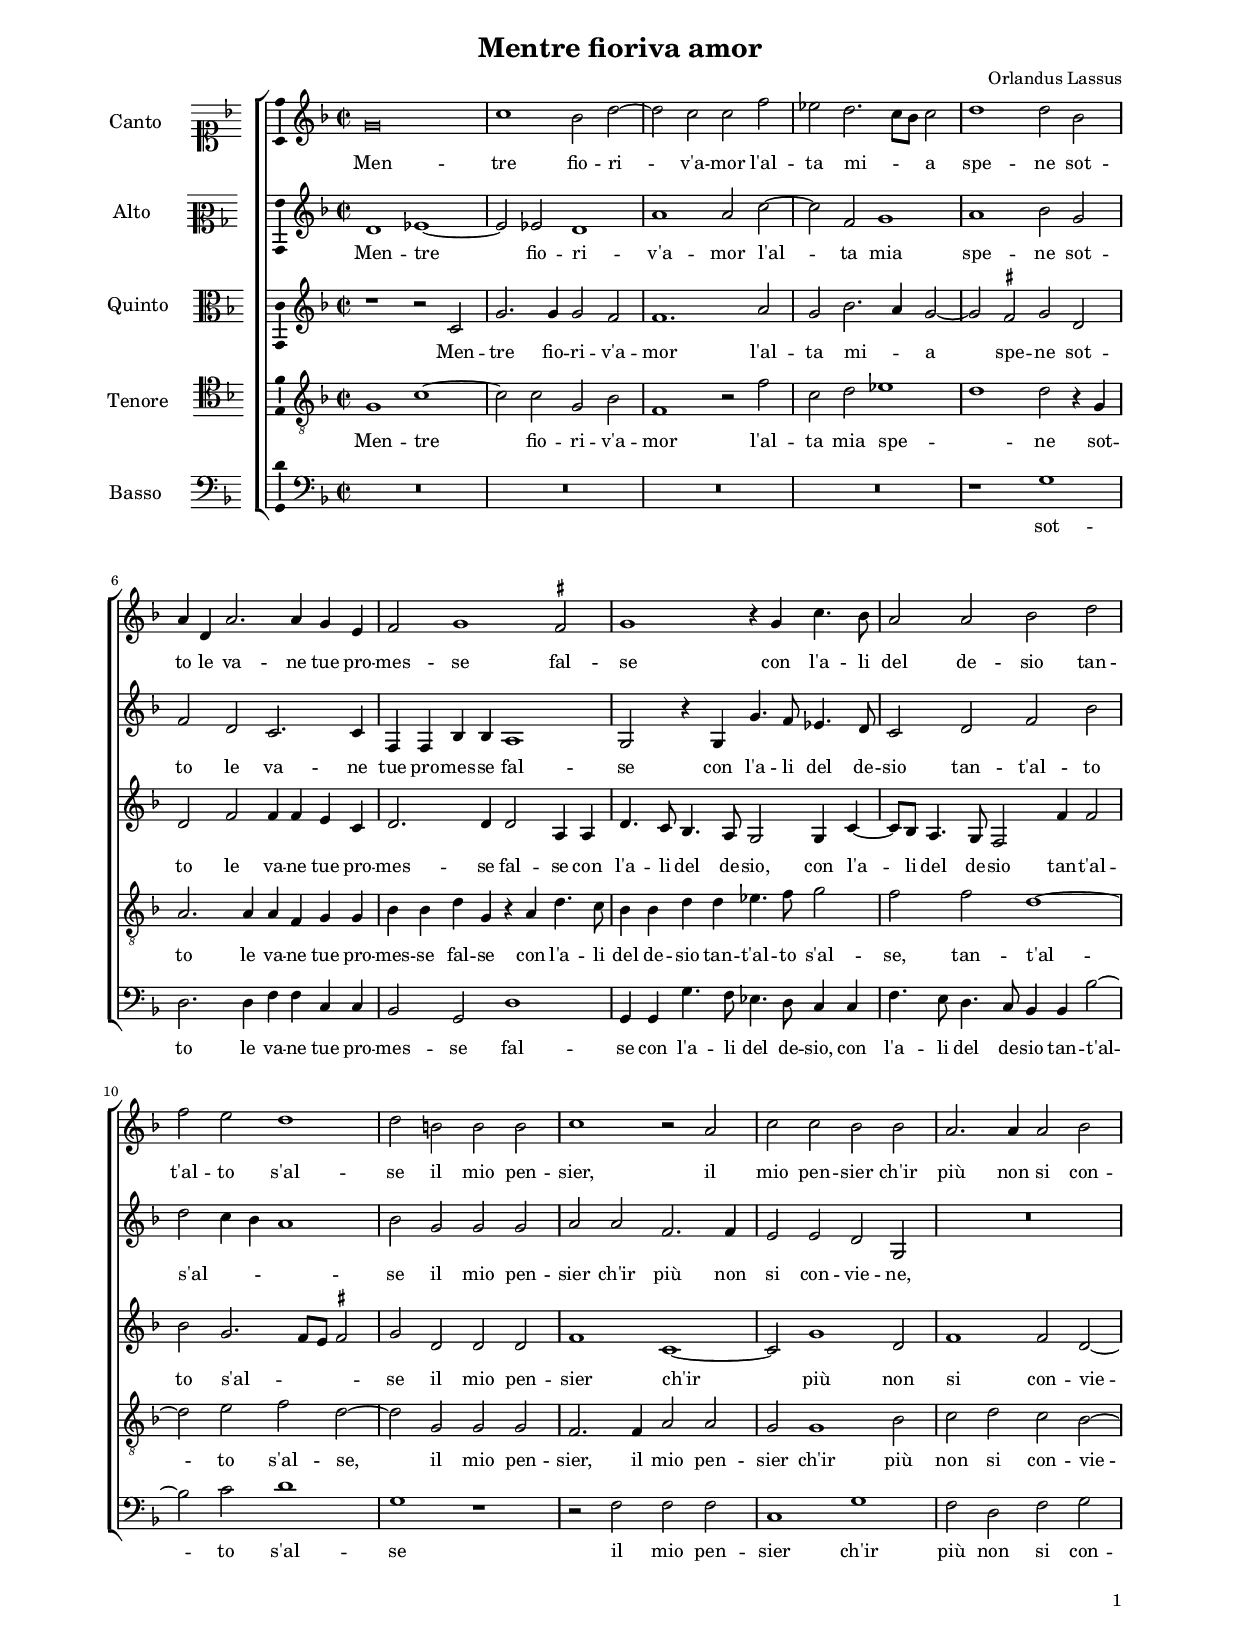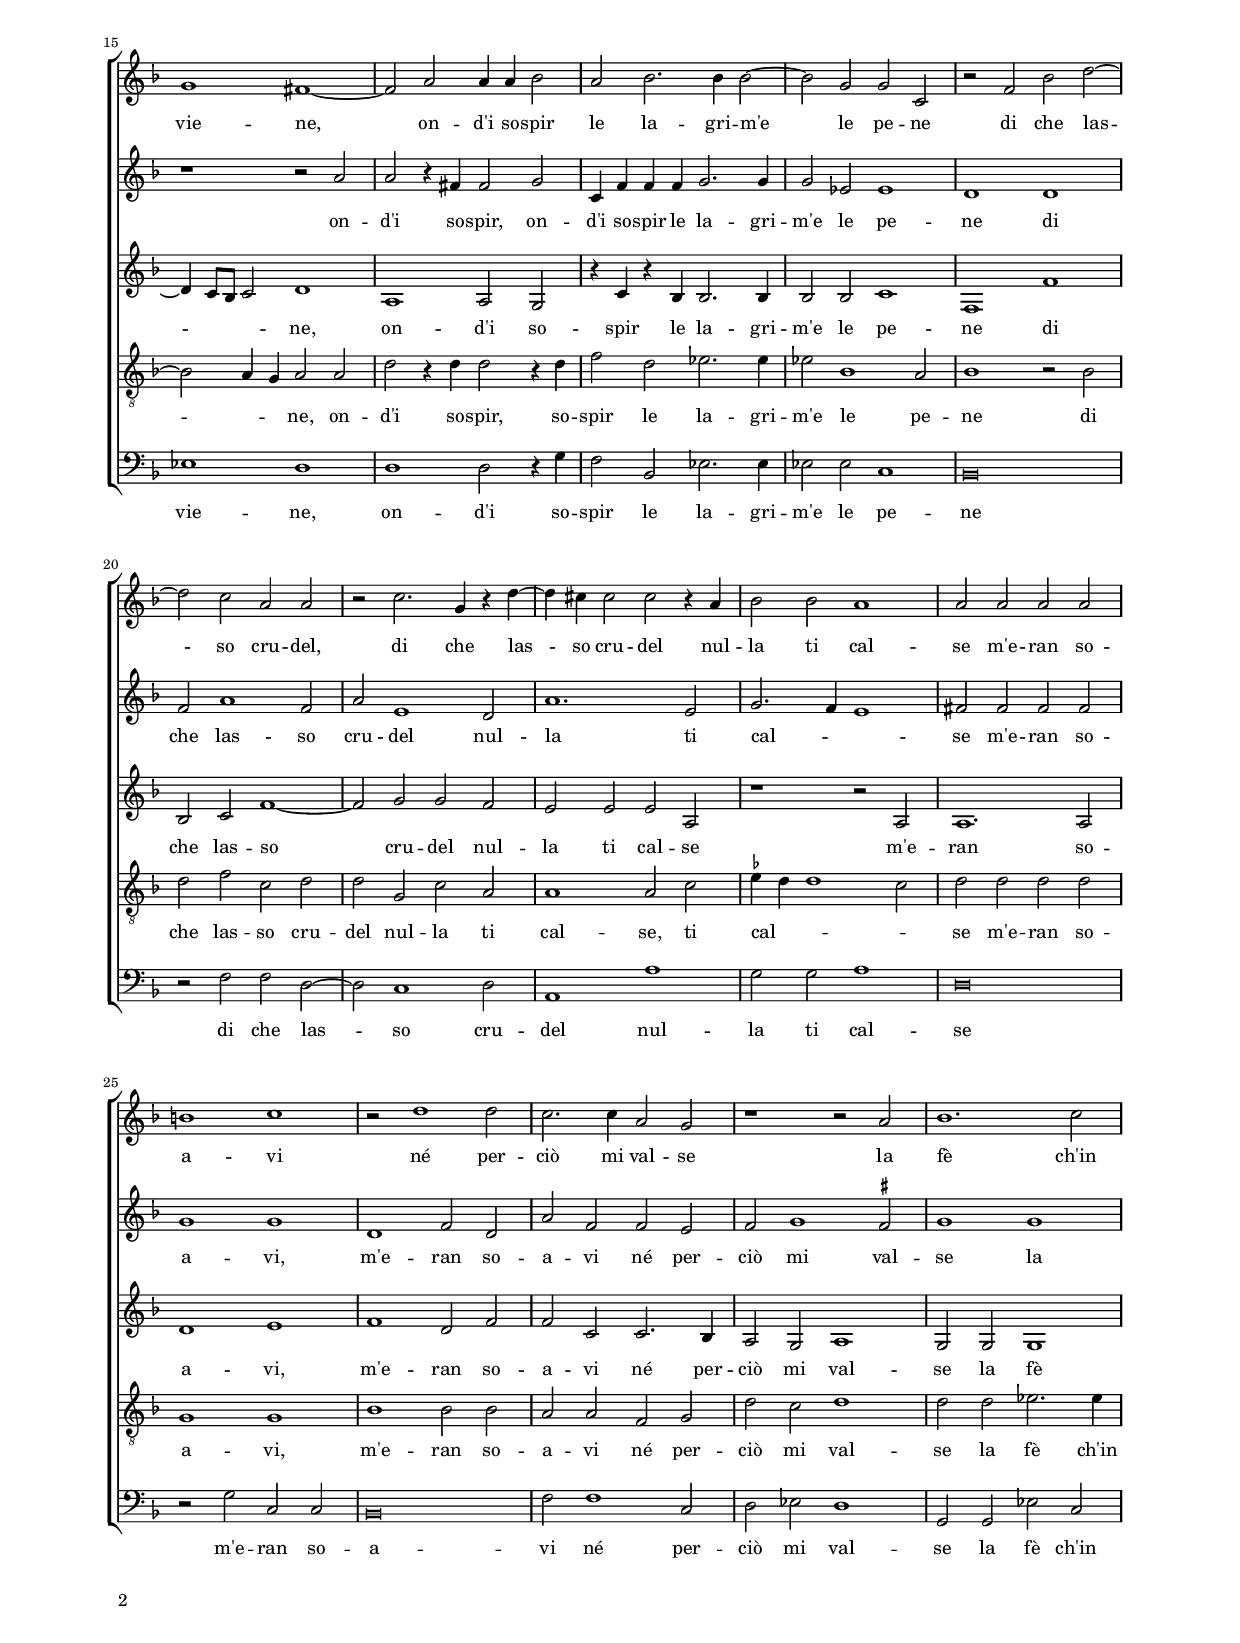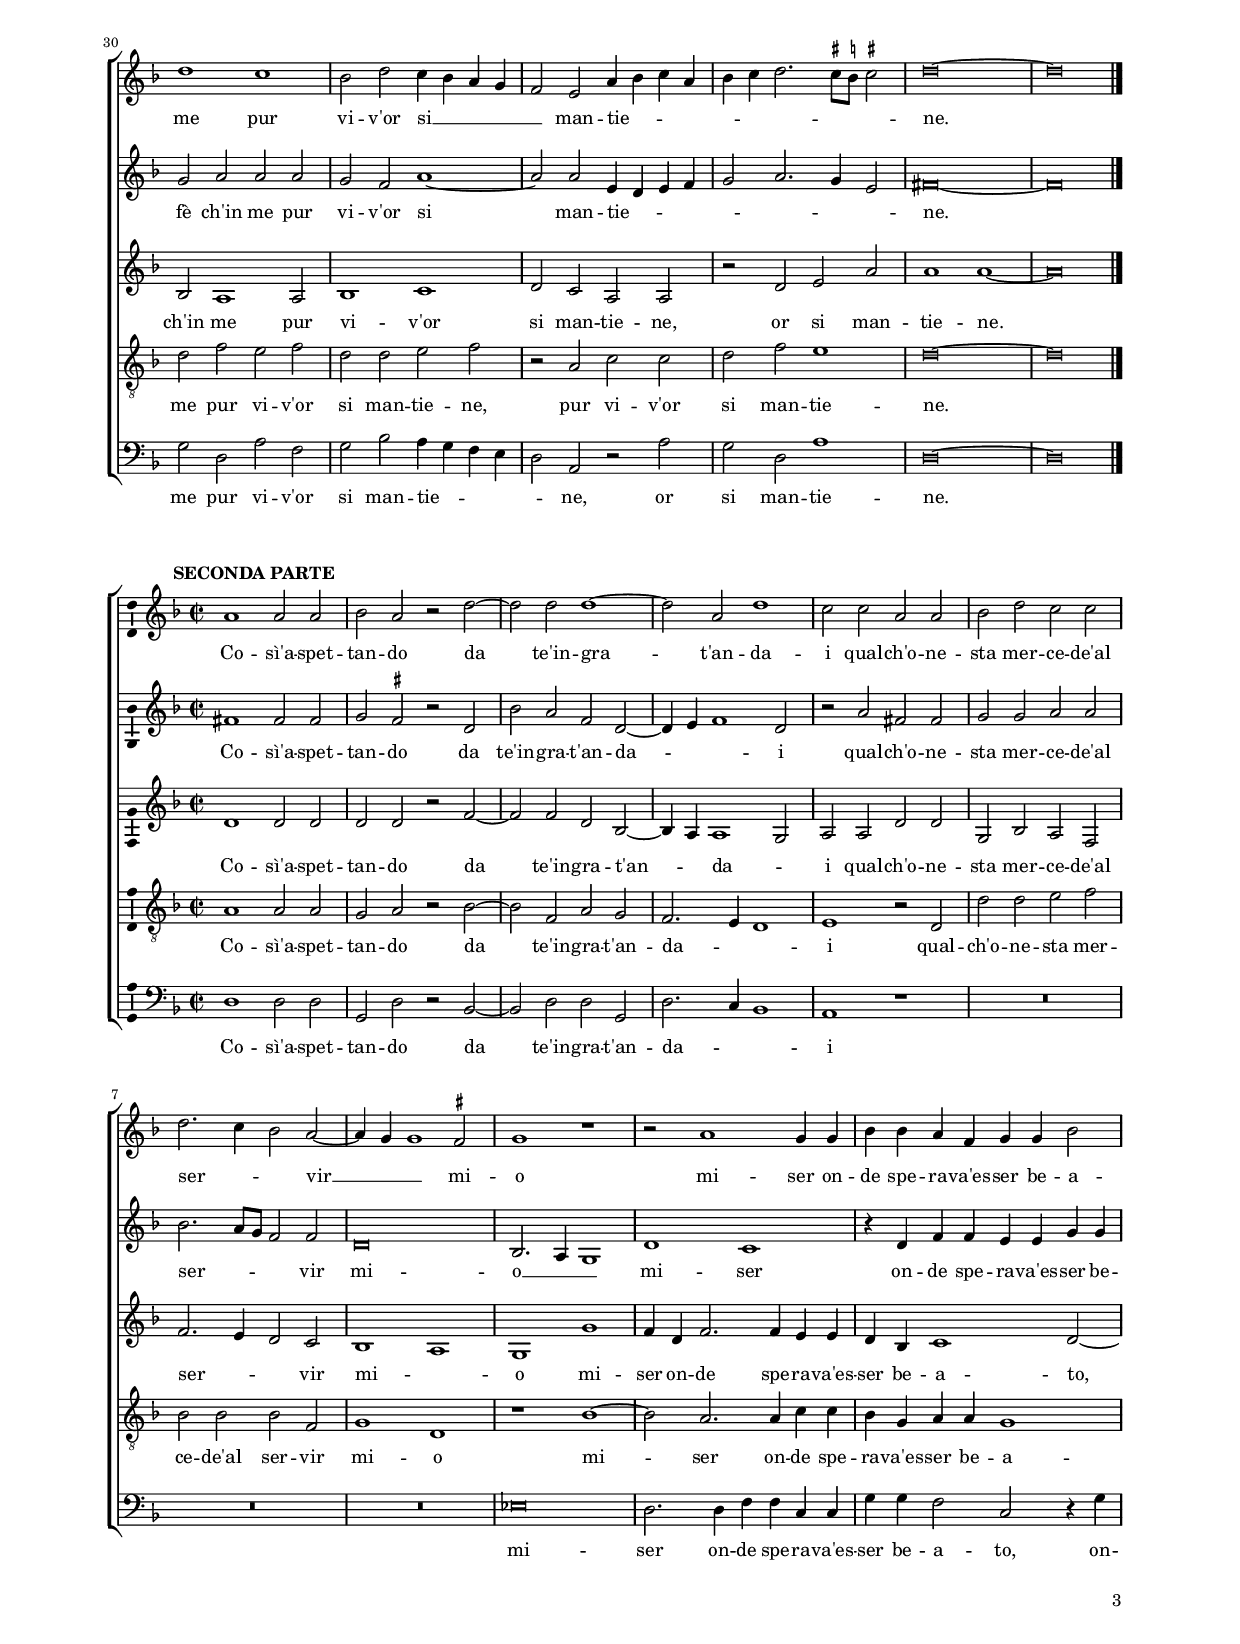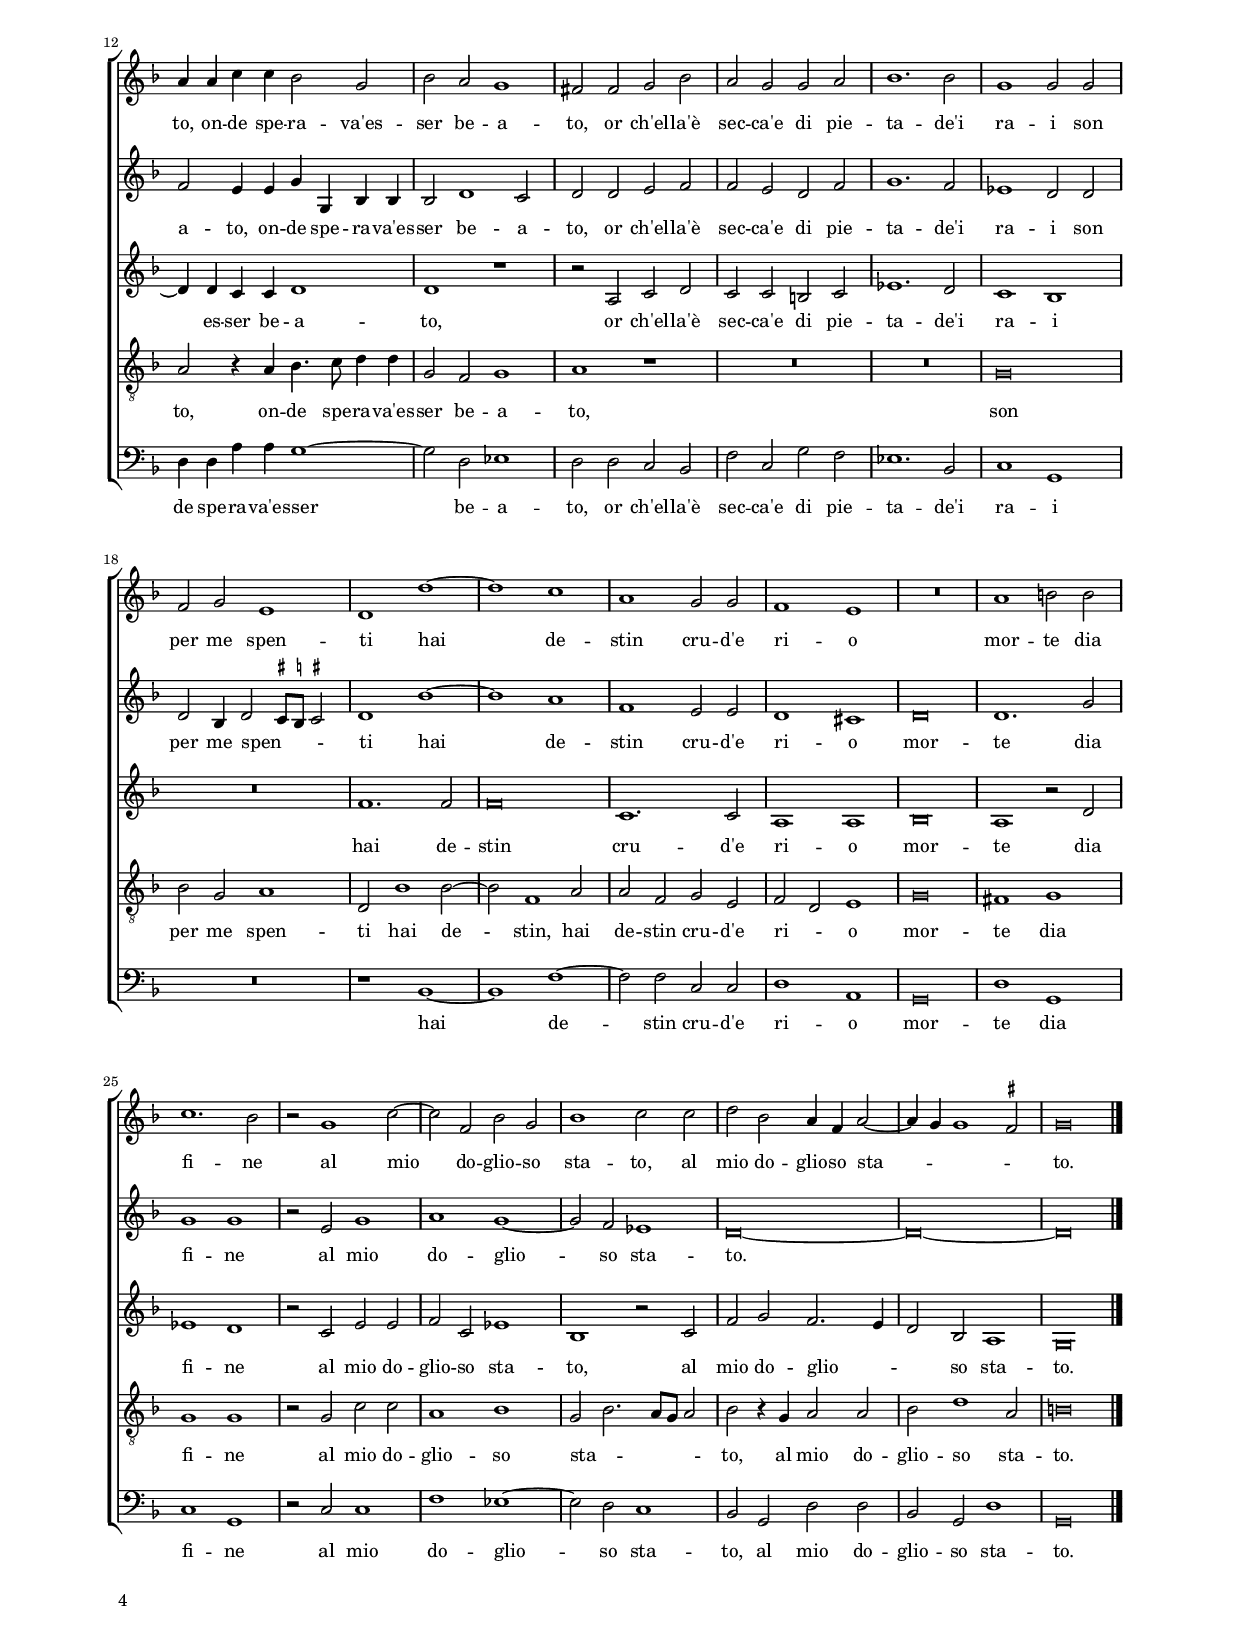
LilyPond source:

\header
{
  title="Mentre fioriva amor"
  composer="Orlandus Lassus"
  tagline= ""
}

\version "2.24.1"
\language deutsch
#(set-global-staff-size 15)
% #(set-default-paper-size "letter")
#(ly:set-option 'point-and-click #f)

	
	ficta = { \once \set suggestAccidentals = ##t }
	
	forget = #(define-music-function (music) (ly:music?) #{
		\accidentalStyle forget
		$music
		\accidentalStyle default
		#})
	

\paper
	{
	top-margin = 1.8 \cm
	bottom-margin = 1.2 \cm
	left-margin = 2 \cm
	right-margin = 2 \cm
	ragged-bottom = ##f
	ragged-last-bottom = ##f
	print-page-number = ##f
	score-system-spacing = #'((basic-distance . 16) (minimum-distance . 14) (padding . 5) (strechability . 150))
	system-system-spacing = #'((basic-distance . 16) (minimum-distance . 14) (padding . 5) (strechability . 150))
	oddFooterMarkup=\markup   \fill-line { "" \fromproperty #'page:page-number-string }
	evenFooterMarkup=\markup  \fill-line { \fromproperty #'page:page-number-string "" }
	last-bottom-spacing = #'((basic-distance . 12) (minimum-distance . 7) (padding . 4))
	systems-per-page = 3
%	min-systems-per-page = 3
	}

global = {
	\key f \major
	\time 2/2 \set Score.measureLength = #(ly:make-moment 2/1)
	\skip 1*2*35 \bar "|."
	}
	

incipitcantus = \markup { \score {
	{
	\set Staff.instrumentName = \markup { \fontsize #1 "Canto" }
	\key f \major
	\clef soprano
	s4 \bar ""
	}
	\layout  {
	raggedright = ##t
	indent = 1.8 \cm
	line-width = 2.5 \cm
	\context { \Staff \remove Time_signature_engraver }
	\override Staff.Clef.Y-extent = #'(0 . 0)
	}} \hspace #1 }
      
      
incipitaltus = \markup { \score {
	{
	\set Staff.instrumentName = \markup { \fontsize #1 "Alto" }
	\key f \major
	\clef mezzosoprano
	s4 \bar ""
	}
	\layout  {
	raggedright = ##t
	indent = 1.8 \cm
	line-width = 2.5 \cm
	\context { \Staff \remove Time_signature_engraver }
	\override Staff.Clef.Y-extent = #'(0 . 0)
	}} \hspace #1 }
	  
      
incipitquintus = \markup { \score {
	{
	\set Staff.instrumentName = \markup { \fontsize #1 "Quinto" }
	\key f \major
	\clef alto
	s4 \bar ""
	}
	\layout  {
	raggedright = ##t
	indent = 1.8 \cm
	line-width = 2.5 \cm
	\context { \Staff \remove Time_signature_engraver }
	\override Staff.Clef.Y-extent = #'(0 . 0)
	}} \hspace #1 }


incipittenor = \markup { \score {
	{
	\set Staff.instrumentName = \markup { \fontsize #1 "Tenore" }
	\key f \major
	\clef tenor
	s4 \bar ""
	}
	\layout  {
	raggedright = ##t
	indent = 1.8 \cm
	line-width = 2.5 \cm
	\context { \Staff \remove Time_signature_engraver }
	\override Staff.Clef.Y-extent = #'(0 . 0)
	}} \hspace #1 }
      
      
incipitbassus = \markup { \score {
	{
	\set Staff.instrumentName = \markup { \fontsize #1 "Basso" }
	\key f \major
	\clef bass
	s4 \bar ""
	}
	\layout  {
	raggedright = ##t
	indent = 1.8 \cm
	line-width = 2.5 \cm
	\context { \Staff \remove Time_signature_engraver }
	\override Staff.Clef.Y-extent = #'(0 . 0)
	}} \hspace #1 }


cantus =  \relative c''
	{
	g\breve
	c1 b2 d~
	d2 c c f
	es2 d2. c8 b c2
%5
	d1 d2 b |
	a4 d, a'2. a4 g e
	f2 g1 \ficta fis2
	g1 r4 g c4. b8
	a2 a b d
%10
	f2 e d1 |
	d2 h h h
	c1 r2 a
	c2 c b b
	a2. a4 a2 b
%15
	g1 fis~ |
	fis2 a a4 a b2
	a2 b2. b4 b2~
	b2 g g c,
	r2 f b d~
%20
	d2 c a a |
	r2 c2. g4 r d'~
	d4 cis cis2 cis r4 a
	b2 b a1
	a2 a a a
%25
	h1 c |
	r2 d1 d2
	c2. c4 a2 g
	r1 r2 a
	b1. c2
%30
	d1 c |
	b2 d c4 b a g
	f2 e a4 b c a
	b4 c d2. \ficta cis8 \ficta h \ficta cis!2
	d\breve~
%35
	d\breve |
	}


altus =  \relative c'
	{
	d1 es~
	es2 es d1
	a'1 a2 c~
	c2 f, g1
%5
	a1 b2 g |
	f2 d c2. c4
	f,4 f b b a1
	g2 r4 g g'4. f8 es4. d8
	c2 d f b
%10
	d2 c4 b a1 |
	b2 g g g
	a2 a f2. f4
	e2 e d g,
	R\breve
%15
	r1 r2 a' |
	a2 r4 fis fis2 g
	c,4 f f f g2. g4
	g2 es es1
	d1 d
%20
	f2 a1 f2 |
	a2 e1 d2
	a'1. e2
	g2. f4 e1
	fis2 fis fis fis
%25
	g1 g |
	d1 f2 d
	a'2 f f e
	f2 g1 \ficta fis2
	g1 g
%30
	g2 a a a |
	g2 f a1~
	a2 a e4 d e f
	g2 a2. g4 e2
	fis\breve~
%35
	fis\breve |
	}


quintus =  \relative c'
	{
	r1 r2 c
	g'2. g4 g2 f
	f1. a2
	g2 b2. a4 g2~
%5
	g2 \ficta fis g d |
	d2 f f4 f e c
	d2. d4 d2 a4 a
	d4. c8 b4. a8 g2 g4 c~
	c8 b a4. g8 f2 f'4 f2
%10
	b2 g2. f8 e \ficta fis!2 |
	g2 d d d
	f1 c1~
	c2 g'1 d2
	f1 f2 d~
%15
	d4 c8 b c2 d1 |
	a1 a2 g
	r4 c r4 b b2. b4
	b2 b c1
	f,1 f'
%20
	b,2 c f1~ |
	f2 g g f
	e2 e e a,
	r1 r2 a
	a1. a2
%25
	d1 e |
	f1 d2 f
	f2 c c2. b4
	a2 g a1
	g2 g g1
%30
	b2 a1 a2 |
	b1 c
	d2 c a a
	r2 d e a
	a1 a~
%35
	a\breve |
	}


tenor  =  \relative c'
	{
	g1 c~
	c2 c g b
	f1 r2 f'
	c2 d es1
%5
	d1 d2 r4 g, |
	a2. a4 a f g g
	b4 b d g, r a d4. c8
	b4 b d d es4. f8 g2
	f2 f d1~
%10
	d2 e f d~ |
	d2 g, g g
	f2. f4 a2 a
	g2 g1 b2
	c2 d c b~
%15
	b2 a4 g a2 a |
	d2 r4 d d2 r4 d
	f2 d es2. es4
	es2 b1 a2
	b1 r2 b
%20
	d2 f c d |
	d2 g, c a
	a1 a2 c
	\ficta es4 d d1 c2
	d2 d d d
%25
	g,1 g |
	b1 b2 b
	a2 a f g
	d'2 c d1
	d2 d es2. es4
%30
	d2 f e f |
	d2 d e f
	r2 a, c c
	d2 f e1
	d\breve~
%35
	d\breve |
	}


bassus  =  \relative c
	{
	R\breve
	R\breve
	R\breve
	R\breve
%5
	r1 g' |
	d2. d4 f f c c
	b2 g d'1
	g,4 g g'4. f8 es4. d8 c4 c
	f4. e8 d4. c8 b4 b b'2~
%10
	b2 c d1 |
	g,1 r
	r2 f f f
	c1 g'
	f2 d f g
%15
	es1 d |
	d1 d2 r4 g
	f2 b, es2. es4
	es2 es c1
	b\breve
%20
	r2 f' f d~ |
	d2 c1 d2
	a1 a'
	g2 g a1
	d,\breve
%25
	r2 g c, c |
	b\breve
	f'2 f1 c2
	d2 es d1
	g,2 g es' c
%30
	g'2 d a' f |
	g2 b a4 g f e
	d2 a r a'
	g2 d a'1
	d,\breve~
%35
	d\breve |
	}


lyricscantus = \lyricmode {
	Men -- tre fio -- ri -- v'a -- mor l'al -- ta mi -- _ _ a spe -- ne
	sot -- to le va -- ne tue pro -- mes -- se fal -- se
	con l'a -- li del de -- sio tan -- t'al -- to s'al -- se
	il mio pen -- sier,
	il mio pen -- sier ch'ir più non si con -- vie -- ne,
	on -- d'i so -- spir le la -- gri -- m'e le pe -- ne
	di che las -- so cru -- del,
	di che las -- so cru -- del nul -- la ti cal -- se
	m'e -- ran so -- a -- vi né per -- ciò mi val -- se
	la fè ch'in me pur vi -- v'or si __ _ _ _ _ man -- tie -- _ _ _ _ _ _ _ _ _ ne.
	}


lyricsaltus = \lyricmode {
	Men -- tre fio -- ri -- v'a -- mor l'al -- ta mia spe -- ne
	sot -- to le va -- ne tue pro -- mes -- se fal -- se
	con l'a -- li del de -- sio tan -- t'al -- to s'al -- _ _ _ se
	il mio pen -- sier ch'ir più non si con -- vie -- ne,
	on -- d'i so -- spir,
	on -- d'i so -- spir le la -- gri -- m'e le pe -- ne
	di che las -- so cru -- del nul -- la ti cal -- _ _ se
	m'e -- ran so -- a -- vi,
	m'e -- ran so -- a -- vi né per -- ciò mi val -- se
	la fè ch'in me pur vi -- v'or si man -- tie -- _ _ _ _ _ _ _ ne.
	}


lyricsquintus = \lyricmode {
	Men -- tre fio -- ri -- v'a -- mor l'al -- ta mi -- _ a spe -- ne
	sot -- to le va -- ne tue pro -- mes -- se fal -- se
	con l'a -- li del de -- sio,
	con l'a -- li del de -- sio tan -- t'al -- to s'al -- _ _ _ se
	il mio pen -- sier ch'ir più non si con -- vie -- _ _ _ ne,
	on -- d'i so -- spir le la -- gri -- m'e le pe -- ne
	di che las -- so cru -- del nul -- la ti cal -- se
	m'e -- ran so -- a -- vi,
	m'e -- ran so -- a -- vi né per -- ciò mi val -- se
	la fè ch'in me pur vi -- v'or si man -- tie -- ne,
	or si man -- tie -- ne.
	}


lyricstenor = \lyricmode {
	Men -- tre fio -- ri -- v'a -- mor l'al -- ta mia spe -- _ ne
	sot -- to le va -- ne tue pro -- mes -- se fal -- se
	con l'a -- li del de -- sio tan -- t'al -- to s'al -- se,
	tan -- t'al -- to s'al -- se,
	il mio pen -- sier,
	il mio pen -- sier ch'ir più non si con -- vie -- _ _ ne,
	on -- d'i so -- spir,
	so -- spir le la -- gri -- m'e le pe -- ne
	di che las -- so cru -- del nul -- la ti cal -- se,
	ti cal -- _ _ _ se
	m'e -- ran so -- a -- vi,
	m'e -- ran so -- a -- vi né per -- ciò mi val -- se
	la fè ch'in me pur vi -- v'or si man -- tie -- ne,
	pur vi -- v'or si man -- tie -- ne.
	}


lyricsbassus = \lyricmode {
	sot -- to le va -- ne tue pro -- mes -- se fal -- se
	con l'a -- li del de -- sio,
	con l'a -- li del de -- sio tan -- t'al -- to s'al -- se
	il mio pen -- sier ch'ir più non si con -- vie -- ne,
	on -- d'i so -- spir le la -- gri -- m'e le pe -- ne
	di che las -- so cru -- del nul -- la ti cal -- se
	m'e -- ran so -- a -- vi né per -- ciò mi val -- se
	la fè ch'in me pur vi -- v'or si man -- tie -- _ _ _ _ ne,
	or si man -- tie -- ne.
	}


\score
{  
	\transpose c c {
	\new ChoirStaff \with { \override StaffGrouper.staff-staff-spacing.basic-distance = #12 }
	<<

	\new Staff << \global
	\new Voice="v1" {
		\set Staff.instrumentName=\incipitcantus
		\set Staff.midiInstrument = "reed organ"
		\clef violin
		\cantus }
	\new Lyrics \lyricsto "v1" {\lyricscantus }
	>>


	\new Staff << \global
	\new Voice="v2" {
		\set Staff.instrumentName=\incipitaltus
		\set Staff.midiInstrument = "reed organ"
		\clef violin 
		\altus}
	\new Lyrics \lyricsto "v2" {\lyricsaltus }
	>>


	\new Staff << \global
	\new Voice="v5" {
		\set Staff.instrumentName=\incipitquintus
		\set Staff.midiInstrument = "reed organ"
		\clef violin
		\quintus}
	\new Lyrics \lyricsto "v5" {\lyricsquintus }
	>>


	\new Staff << \global
	\new Voice="v3" {
		\set Staff.instrumentName=\incipittenor
		\set Staff.midiInstrument = "reed organ"
		\clef "G_8"
		\tenor }
	\new Lyrics \lyricsto "v3" {\lyricstenor }
	>>


	\new Staff << \global
	\new Voice="v4" {
		\set Staff.instrumentName=\incipitbassus
		\set Staff.midiInstrument = "reed organ"
		\clef bass
		\bassus }
	\new Lyrics \lyricsto "v4" {\lyricsbassus}
	>>

	>>
	} % transpose

	\layout
	{
	indent = 2.5 \cm
	\context { \Staff \override TimeSignature.break-visibility = #end-of-line-invisible }
	\context { \Lyrics \override VerticalAxisGroup.nonstaff-relatedstaff-spacing.padding = #1.4 }
%	\context { \Lyrics \override LyricText.font-size = #1 }
	\context { \Staff \consists Ambitus_engraver }
	\context { \Score \override BarNumber.padding = #2 }
	\context { \Voice \override NoteHead.style = #'baroque }
	}


\midi
	{
	\tempo 2 = 90
	}

}

%%%%%%%%%%%%%%%%%%%%  PARS SECUNDA  %%%%%%%%%%%%%%%%%%%%


global = {
	\key f \major
	\time 2/2 \set Score.measureLength = #(ly:make-moment 2/1)
	\skip 1*2*31 \bar "|."
	}


cantus =  \relative c''
	{
	a1 a2 a
	b2 a r d~
	d2 d d1~
	d2 a d1
%5
	c2 c a a |
	b2 d c c
	d2. c4 b2 a~
	a4 g g1 \ficta fis2
	g1 r
%10
	r2 a1 g4 g |
	b4 b a f g g b2
	a4 a c c b2 g
	b2 a g1
	fis2 fis g b
%15
	a2 g g a |
	b1. b2
	g1 g2 g
	f2 g e1
	d1 d'~
%20
	d1 c |
	a1 g2 g
	f1 e
	R\breve
	a1 h2 h |
%25
	c1. b2 |
	r2 g1 c2~
	c2 f, b g
	b1 c2 c
	d2 b a4 f a2~
%30
	a4 g g1 \ficta fis2 |
	g\breve |
	}


altus =  \relative c'
	{
	fis1 fis2 fis
	g2 \ficta fis r d
	b'2 a f d~
	d4 e f1 d2
%5
	r2 a' fis fis |
	g2 g a a
	b2. a8 g f2 f
	d\breve
	b2. a4 g1
%10
	d'1 c |
	r4 d f f e e g g
	f2 e4 e g4 g, b b
	b2 d1 c2
	d2 d e f
%15
	f2 e d f |
	g1. f2
	es1 d2 d
	d2 b4 d2 \ficta cis8 \ficta h \ficta cis!2
	d1 b'~
%20
	b1 a |
	f1 e2 e
	d1 cis
	d\breve
	d1. g2
%25
	g1 g |
	r2 e g1
	a1 g~
	g2 f es1
	d\breve~
%30
	d\breve~ |
	d\breve |
	}


quintus =  \relative c'
	{
	d1 d2 d
	d2 d r f~
	f2 f d b~
	b4 a a1 g2
%5
	a2 a d d |
	g,2 b a f
	f'2. e4 d2 c
	b1 a
	g1 g'
%10
	f4 d f2. f4 e e |
	d4 b c1 d2~
	d4 d c c d1
	d1 r
	r2 a c d
%15
	c2 c h c |
	es1. d2
	c1 b
	R\breve
	f'1. f2
%20
	f\breve |
	c1. c2
	a1 a
	b\breve
	a1 r2 d
%25
	es1 d |
	r2 c e e
	f2 c es1
	b1 r2 c
	f2 g f2. e4
%30
	d2 b a1 |
	g\breve |
	}


tenor  =  \relative c'
	{
	a1 a2 a
	g2 a r b~
	b2 f a g
	f2. e4 d1
%5
	e1 r2 d |
	d'2 d e f
	b,2 b b f
	g1 d
	r1 b'~
%10
	b2 a2. a4 c c |
	b4 g a a g1
	a2 r4 a b4. c8 d4 d
	g,2 f g1
	a1 r
%15
	R\breve |
	R\breve
	g\breve
	b2 g a1
	d,2 b'1 b2~
%20
	b2 f1 a2 |
	a2 f g e
	f2 d e1
	g\breve
	fis1 g
%25
	g1 g |
	r2 g c c
	a1 b
	g2 b2. a8 g a2
	b2 r4 g a2 a
%30
	b2 d1 a2 |
	h\breve |
	}


bassus  =  \relative c
	{
	d1 d2 d
	g,2 d' r b~
	b2 d d g,
	d'2. c4 b1
%5
	a1 r |
	R\breve
	R\breve
	R\breve
	es'\breve
%10
	d2. d4 f f c c |
	g'4 g f2 c r4 g'
	d4 d a' a g1~
	g2 d es1
	d2 d c b
%15
	f'2 c g' f |
	es1. b2
	c1 g
	R\breve
	r1 b~
%20
	b1 f'~ |
	f2 f c c
	d1 a
	g\breve
	d'1 g,
%25
	c1 g |
	r2 c c1
	f1 es~
	es2 d c1
	b2 g d' d
%30
	b2 g d'1 |
	g,\breve |
	}


lyricscantus = \lyricmode {
	Co -- sì'a -- spet -- tan -- do da te'in -- gra -- t'an -- da -- i
	qual -- ch'o -- ne -- sta mer -- ce -- de'al ser -- _ _ vir __ _ _ mi -- o
	mi -- ser on -- de spe -- ra -- va'es -- ser be -- a -- to,
	on -- de spe -- ra -- va'es -- ser be -- a -- to,
	or ch'el -- la'è sec -- ca'e di pie -- ta -- de'i ra -- i
	son per me spen -- ti hai de -- stin cru -- d'e ri -- o
	mor -- te dia fi -- ne al mio do -- glio -- so sta -- to,
	al mio do -- glio -- so sta -- _ _ _ to.
	}


lyricsaltus = \lyricmode {
	Co -- sì'a -- spet -- tan -- do da te'in -- gra -- t'an -- da -- _ _ i
	qual -- ch'o -- ne -- sta mer -- ce -- de'al ser -- _ _ _ vir mi -- o __ _ _ 
	mi -- ser on -- de spe -- ra -- va'es -- ser be -- a -- to,
	on -- de spe -- ra -- va'es -- ser be -- a -- to,
	or ch'el -- la'è sec -- ca'e di pie -- ta -- de'i ra -- i
	son per me spen -- _ _ _ ti hai de -- stin cru -- d'e ri -- o
	mor -- te dia fi -- ne al mio do -- glio -- so sta -- to.
	}


lyricsquintus = \lyricmode {
	Co -- sì'a -- spet -- tan -- do da te'in -- gra -- t'an -- _ da -- _ i
	qual -- ch'o -- ne -- sta mer -- ce -- de'al ser -- _ _ vir mi -- _ o
	mi -- ser on -- de spe -- ra -- va'es -- ser be -- a -- to,
	es -- ser be -- a -- to,
	or ch'el -- la'è sec -- ca'e di pie -- ta -- de'i ra -- i
	hai de -- stin cru -- d'e ri -- o
	mor -- te dia fi -- ne al mio do -- glio -- so sta -- to,
	al mio do -- glio -- _ _ so sta -- to.
	}


lyricstenor = \lyricmode {
	Co -- sì'a -- spet -- tan -- do da te'in -- gra -- t'an -- da -- _ _ i
	qual -- ch'o -- ne -- sta mer -- ce -- de'al ser -- vir mi -- o
	mi -- ser on -- de spe -- ra -- va'es -- ser be -- a -- to,
	on -- de spe -- ra -- va'es -- ser be -- a -- to,
	son per me spen -- ti hai de -- stin,
	hai de -- stin cru -- d'e ri -- _ o
	mor -- te dia fi -- ne al mio do -- glio -- so sta -- _ _ _ _ to,
	al mio do -- glio -- so sta -- to.
	}


lyricsbassus = \lyricmode {
	Co -- sì'a -- spet -- tan -- do da te'in -- gra -- t'an -- da -- _ _ i
	mi -- ser on -- de spe -- ra -- va'es -- ser be -- a -- to,
	on -- de spe -- ra -- va'es -- ser be -- a -- to,
	or ch'el -- la'è sec -- ca'e di pie -- ta -- de'i ra -- i
	hai de -- stin cru -- d'e ri -- o
	mor -- te dia fi -- ne al mio do -- glio -- so sta -- to,
	al mio do -- glio -- so sta -- to.
	}


\score
	{  
	\transpose c c {
	\new ChoirStaff \with { \override StaffGrouper.staff-staff-spacing.basic-distance = #12 }
	<<

	\new Staff <<\global
	\new Voice="v1" {
	  %\set Staff.instrumentName=Cantus
		\set Staff.midiInstrument = "reed organ"
		\clef violin
		\cantus }
	\new Lyrics \lyricsto "v1" {\lyricscantus }
	>>


	\new Staff << \global
	\new Voice="v2" {
	  %\set Staff.instrumentName=Altus
		\set Staff.midiInstrument = "reed organ"
		\clef violin 
		\altus}
	\new Lyrics \lyricsto "v2" {\lyricsaltus }
	>>


	\new Staff << \global
	\new Voice="v5" {
	  %\set Staff.instrumentName=Quintus
		\set Staff.midiInstrument = "reed organ"
		\clef violin
		\quintus}
	\new Lyrics \lyricsto "v5" {\lyricsquintus }
	>>


	\new Staff <<\global
	\new Voice="v3" {
	  %\set Staff.instrumentName=Tenor
		\set Staff.midiInstrument = "reed organ"
		\clef "G_8"
		\tenor }
	\new Lyrics \lyricsto "v3" {\lyricstenor }
	>>


	\new Staff <<\global
	\new Voice="v4" {
	  %\set Staff.instrumentName=Bassus
		\set Staff.midiInstrument = "reed organ"
		\clef bass
		\bassus }
	\new Lyrics \lyricsto "v4" {\lyricsbassus}
	>>
	
	>>
	} % transpose

	\layout
	{
	indent = 0 \cm
	\context { \Staff \override TimeSignature.break-visibility = #end-of-line-invisible }
	\context { \Lyrics \override VerticalAxisGroup.nonstaff-relatedstaff-spacing.padding = #1.4 }
%	\context { \Lyrics \override LyricText.font-size = #1 }
	\context { \Staff \consists Ambitus_engraver }
	\context { \Score \override BarNumber.padding = #2 }
	\context { \Voice \override NoteHead.style = #'baroque }
	}

	\header { piece = \markup { \raise #2 \hspace # 7 \bold "SECONDA PARTE"} }

\midi
	{
	\tempo 2 = 90
	}
	
}

% EOF
